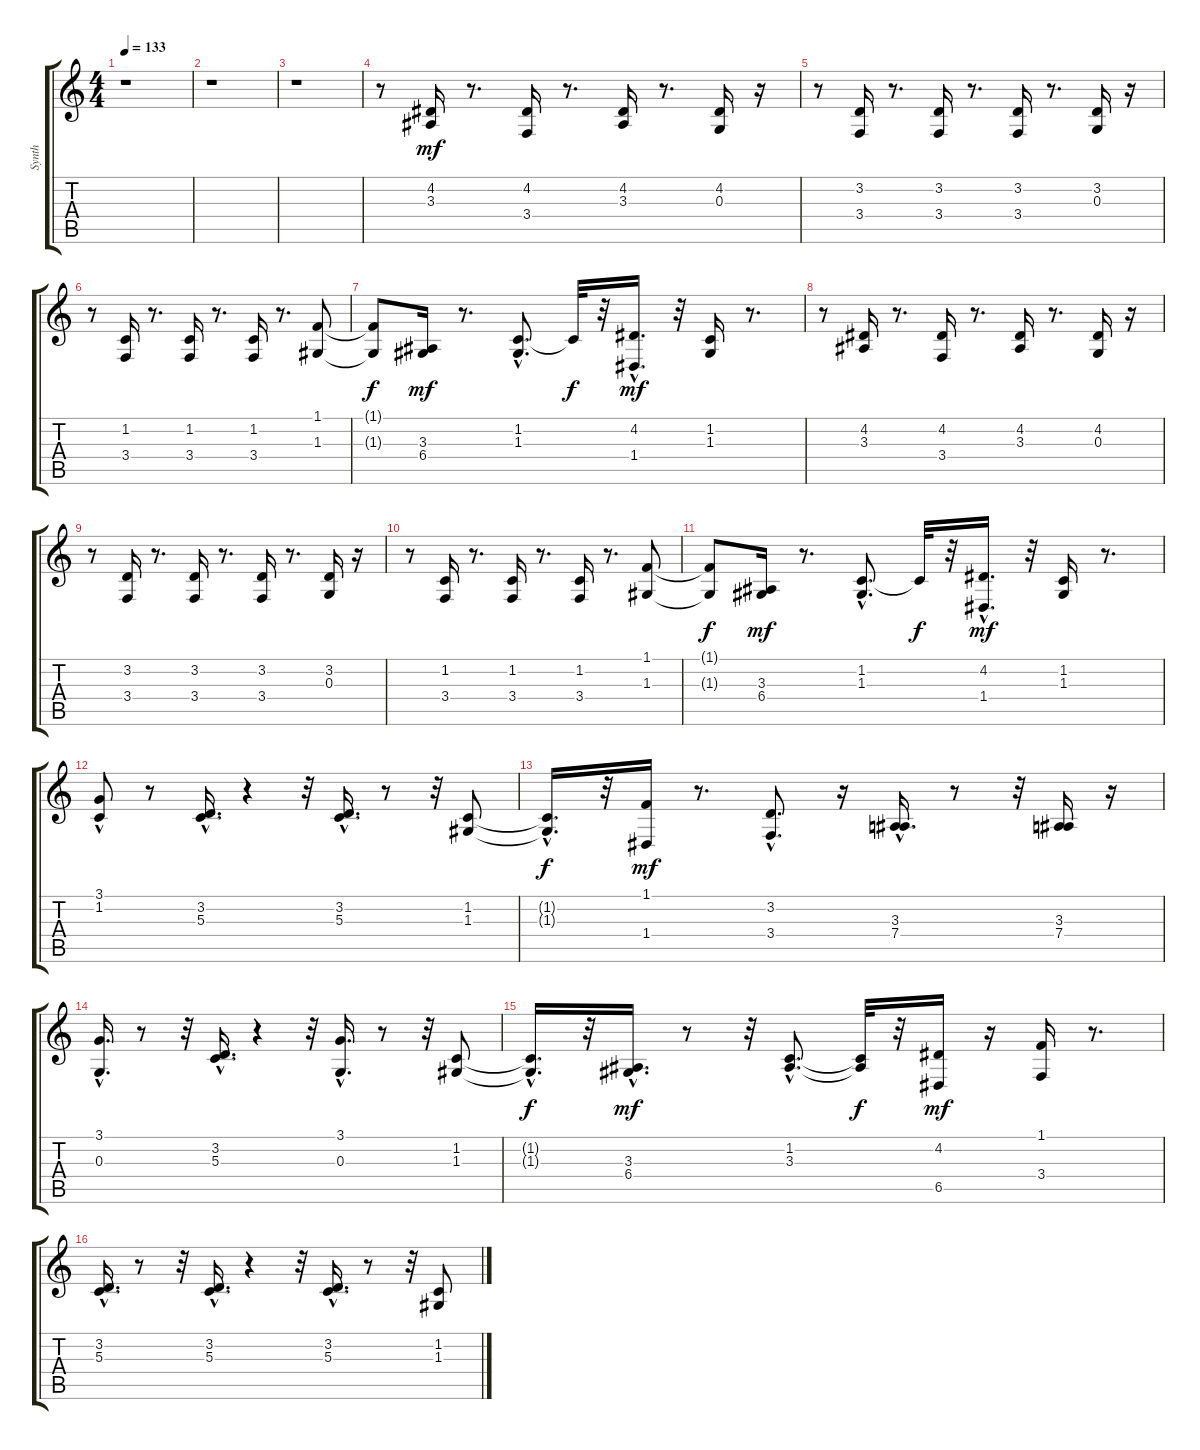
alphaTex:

\track ("Synth" "Synth") {instrument lead2sawtooth}
\staff {score tabs}
\tuning (E4 B3 G3 D3 A2 E2) {hide}
\ts (4 4)
\tempo 133
\clef g2
\ks c
r.1{dy mf instrument lead2sawtooth} |
r.1 |
r.1 |
r.8 (4.2 3.3).16 r.8{d} (4.2 3.4).16 r.8{d} (4.2 3.3).16 r.8{d} (4.2 0.3).16 r.16 |
r.8 (3.2 3.4).16 r.8{d} (3.2 3.4).16 r.8{d} (3.2 3.4).16 r.8{d} (3.2 0.3).16 r.16 |
r.8 (1.2 3.4).16 r.8{d} (1.2 3.4).16 r.8{d} (1.2 3.4).16 r.8{d} (1.1 1.3).8 |
(1.1{t} 1.3{t}).8{dy f} (3.3 6.4).16{dy mf} r.8{d} (1.2{hac} 1.3{hac}).8{d} 1.2{t}.32{dy f} r.32 (4.2{hac} 1.4).16{d dy mf} r.32 (1.2 1.3).16 r.8{d} |
r.8 (4.2 3.3).16 r.8{d} (4.2 3.4).16 r.8{d} (4.2 3.3).16 r.8{d} (4.2 0.3).16 r.16 |
r.8 (3.2 3.4).16 r.8{d} (3.2 3.4).16 r.8{d} (3.2 3.4).16 r.8{d} (3.2 0.3).16 r.16 |
r.8 (1.2 3.4).16 r.8{d} (1.2 3.4).16 r.8{d} (1.2 3.4).16 r.8{d} (1.1 1.3).8 |
(1.1{t} 1.3{t}).8{dy f} (3.3 6.4).16{dy mf} r.8{d} (1.2{hac} 1.3{hac}).8{d} 1.2{t}.32{dy f} r.32 (4.2{hac} 1.4).16{d dy mf} r.32 (1.2 1.3).16 r.8{d} |
(3.1{hac} 1.2).8 r.8 (3.2{hac} 5.3{hac}).16{d} r.4 r.32 (3.2 5.3{hac}).16{d} r.8 r.32 (1.2 1.3).8 |
(1.2{hac t} 1.3{t}).16{d dy f} r.32 (1.1 1.4).16{dy mf} r.8{d} (3.2{hac} 3.4{hac}).8{d} r.16 (3.3{hac} 7.4).16{d} r.8 r.32 (3.3 7.4).16 r.16 |
(3.1{hac} 0.3{hac}).16{d} r.8 r.32 (3.2{hac} 5.3{hac}).16{d} r.4 r.32 (3.1 0.3{hac}).16{d} r.8 r.32 (1.2 1.3).8 |
(1.2{hac t} 1.3{t}).16{d dy f} r.32 (3.3 6.4{hac}).16{d dy mf} r.8 r.32 (1.2{hac} 3.3{hac}).8{d} (1.2{t} 3.3{t}).32{dy f} r.32 (4.2 6.5).16{dy mf} r.16 (1.1 3.4).16 r.8{d} |
(3.2{hac} 5.3{hac}).16{d} r.8 r.32 (3.2{hac} 5.3{hac}).16{d} r.4 r.32 (3.2{hac} 5.3{hac}).16{d} r.8 r.32 (1.2 1.3).8
